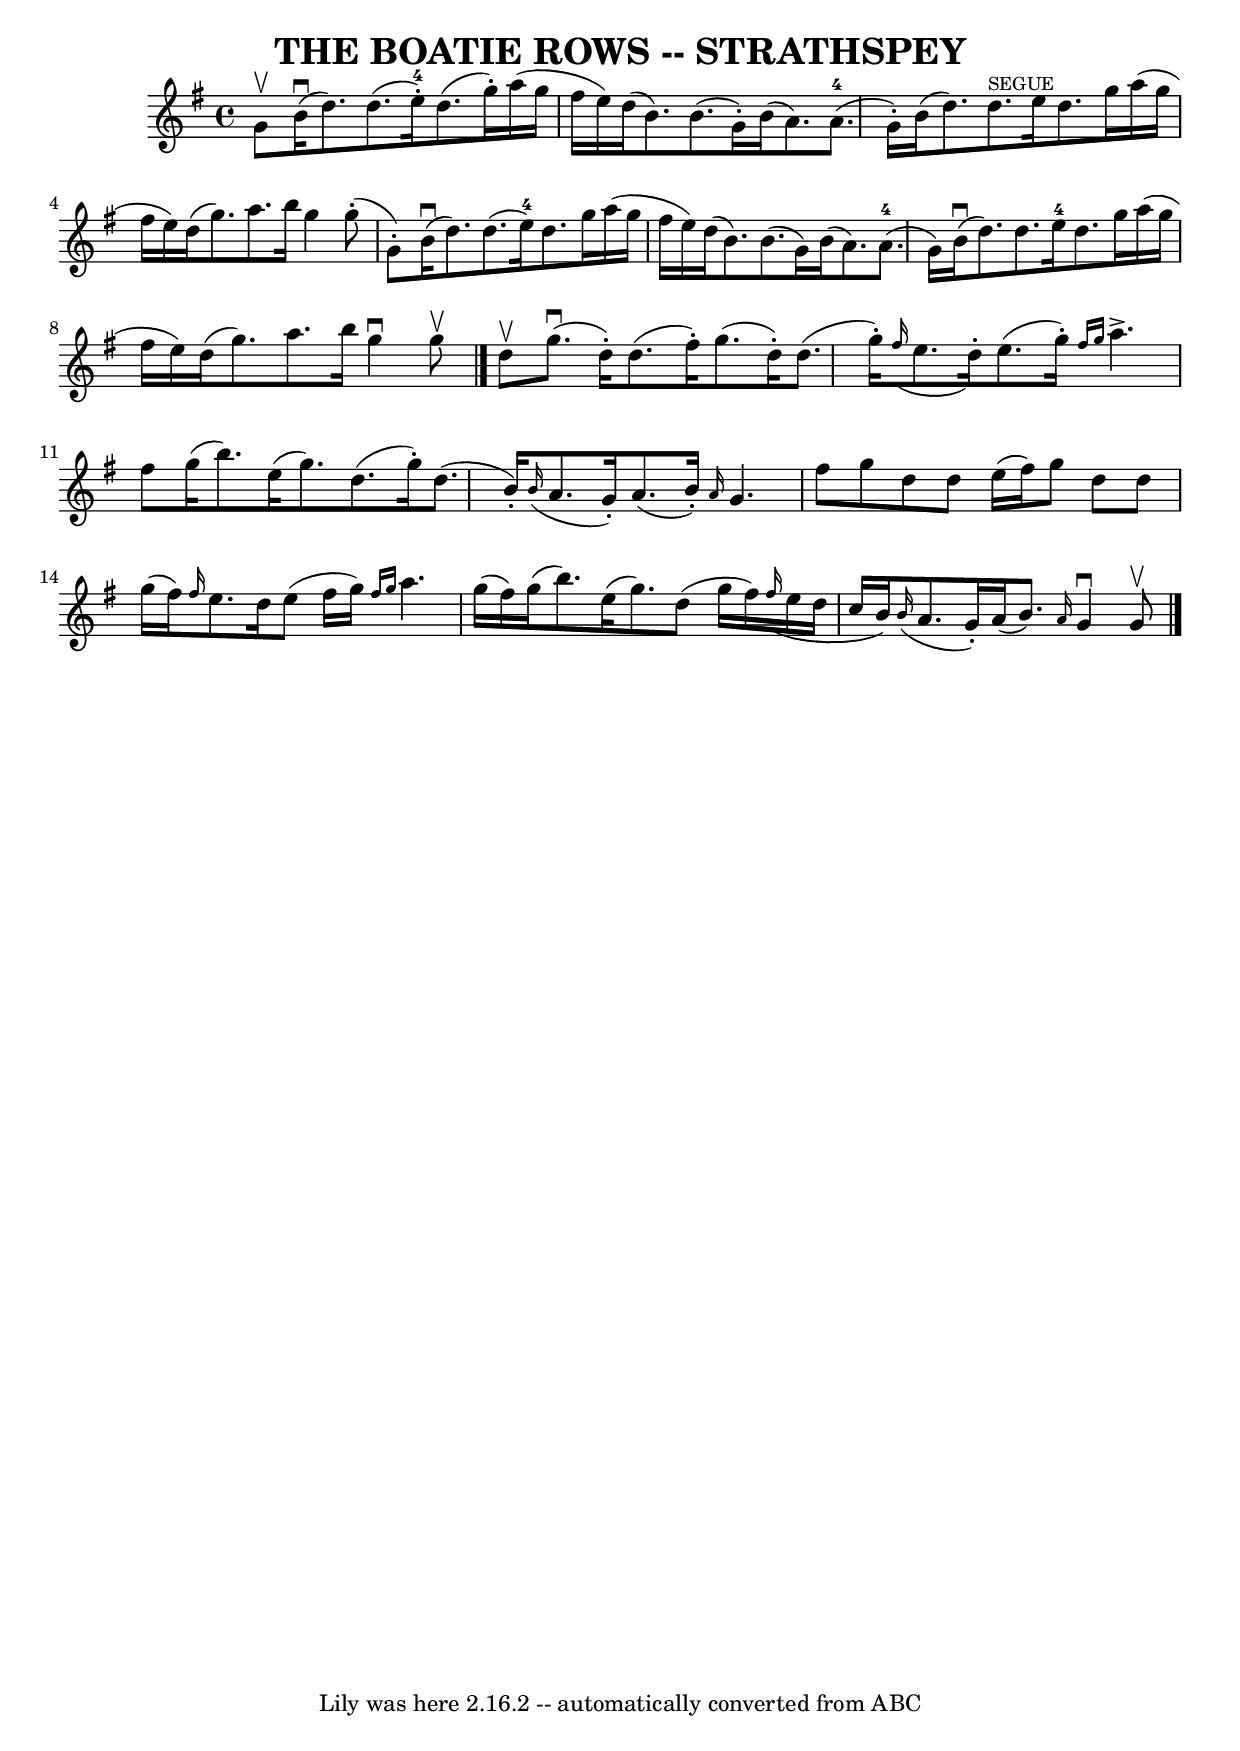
\version "2.16.2"
\include "Mammoth.ily"
\header {
  %% book = "Ryan's Mammoth Collection of Fiddle Tunes"
  crossRefNumber = "1"
  footnotes = ""
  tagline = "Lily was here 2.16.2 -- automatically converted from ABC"
  title = "THE BOATIE ROWS -- STRATHSPEY"

}
voicedefault =  {


  \override Staff.TimeSignature #'style = #'C
  \time 4/4 
  \key g \major
  g'8^\upbow       |
  b'16 (^\downbow   
  d''8.) d''8. (e''16-4-.) d''8. (g''16-.) a''16 (g''16 
  fis''16 e''16)   |
  d''16 (b'8.) b'8. (g'16-.)   
  b'16 (a'8.) a'8.-4(g'16-.)       |
  b'16 (d''8.) d''8.^\segue e''16 d''8. g''16 a''16 (g''16 fis''16   
  e''16)   |
  d''16 (g''8.) a''8. b''16 g''4 g''8 (-. g'8-.)   |
  |
  b'16 (^\downbow d''8.) d''8. (e''16-4) d''8. g''16 a''16 (g''16 fis''16 e''16)   
  |
  d''16 (b'8.) b'8. (g'16) b'16 (a'8.) a'8.-4(g'16)       |
  b'16 (^\downbow d''8.) d''8.    
  e''16-4 d''8. g''16 a''16 (g''16 fis''16 e''16)   
  |
  d''16 (g''8.) a''8. b''16 g''4^\downbow g''8^\upbow   \bar "|." d''8^\upbow       |
  g''8. (^\downbow   
  d''16-.) d''8. (fis''16-.) g''8. (d''16-.) d''8. (g''16-.)   |
  \grace { fis''16 (
	 } e''8. d''16-.) e''8. (
  g''16-.) \grace { fis''16 g''16  
		   } a''4.^\accent fis''8        
  |
  g''16 (b''8.) e''16 (g''8.) d''8. (g''16-.)   
  d''8. (b'16-.)   |
  \grace { b'16 (
	 } a'8. g'16-.)   
  a'8. (b'16-.) \grace { a'16  
			} g'4. fis''8    |
  
  |
  g''8 d''8 d''8 e''16 (fis''16) g''8 d''8 d''8 
  g''16 (fis''16)   |
  \grace { fis''16  
	 } e''8. d''16    
  e''8 (fis''16 g''16) \grace { fis''16 g''16  
			      } a''4. g''16 (fis''16)       |
  g''16 (b''8.) e''16 (g''8.)   
  d''8 (g''16 fis''16)   \grace { fis''16 (
				} e''16 d''16    
  c''16 b'16)   |
  \grace { b'16 (
	 } a'8. g'16-.) a'16 (b'8.) \grace { a'16  
		} g'4^\downbow g'8^\upbow   \bar "|."   

}

\score{
  <<

    \context Staff="default"
    {
      \voicedefault 
      
    }

  >>
  \layout {
    
  }
  \midi {
  }

}
